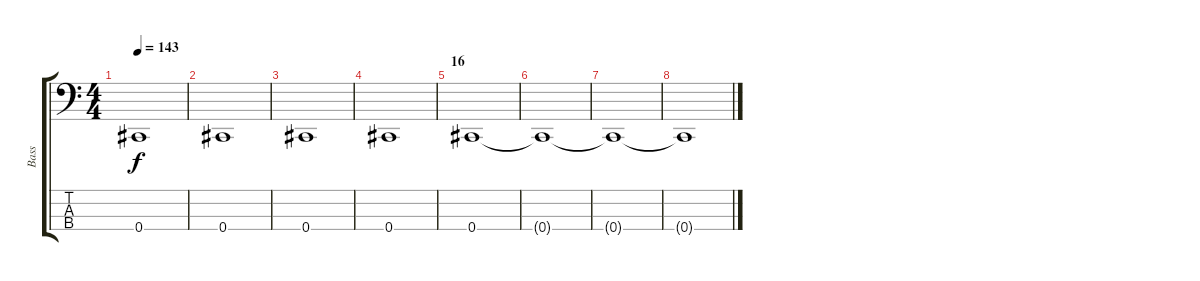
\track ("Bass" "Bass") {instrument slapbass2}
\staff {score tabs}
\tuning (Gb2 Db2 Ab1 Db1) {hide}
\ts (4 4)
\tempo 143
\clef f4
\ks c
0.4.1{dy f} |
0.4.1 |
0.4.1 |
0.4.1 |
\section ("" "16")
0.4.1{volume 0} |
0.4{t}.1 |
0.4{t}.1 |
0.4{t}.1
